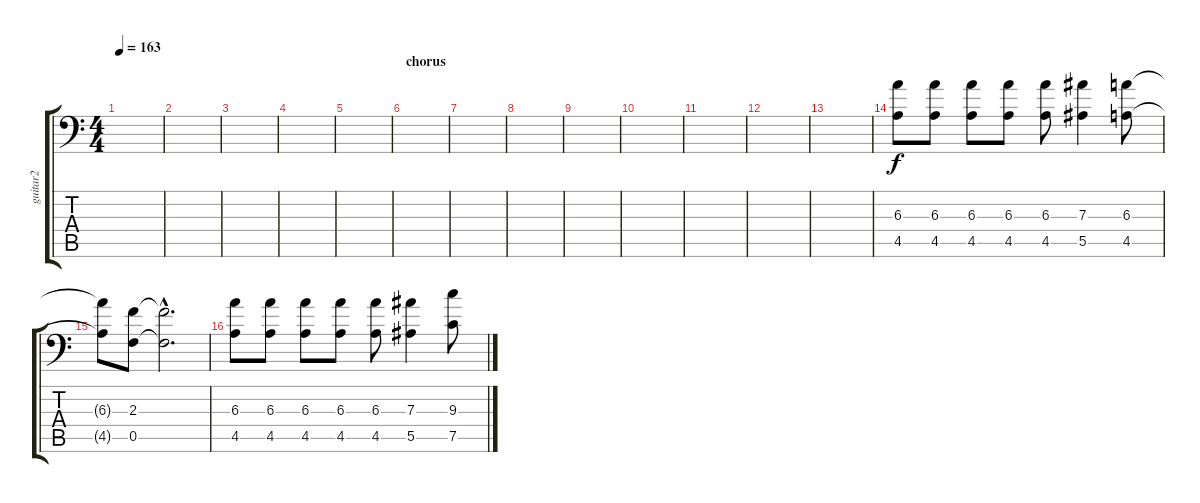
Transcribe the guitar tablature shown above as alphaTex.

\track ("guitar2" "guitar2") {instrument distortionguitar}
\staff {score tabs}
\tuning (C4 G3 Eb3 Bb2 F2 Bb1) {hide}
\ts (4 4)
\tempo 163
\clef f4
\ks c
|
|
|
|
|
\section ("" "chorus")
|
|
|
|
|
|
|
|
(6.3 4.5).8 (6.3 4.5).8 (6.3 4.5).8 (6.3 4.5).8 (6.3 4.5).8 (7.3 5.5).4 (6.3 4.5).8 |
(6.3{t} 4.5{t}).8 (2.3 0.5).8 (2.3{hac t} 0.5{hac t}).2{d} |
(6.3 4.5).8 (6.3 4.5).8 (6.3 4.5).8 (6.3 4.5).8 (6.3 4.5).8 (7.3 5.5).4 (9.3 7.5).8
